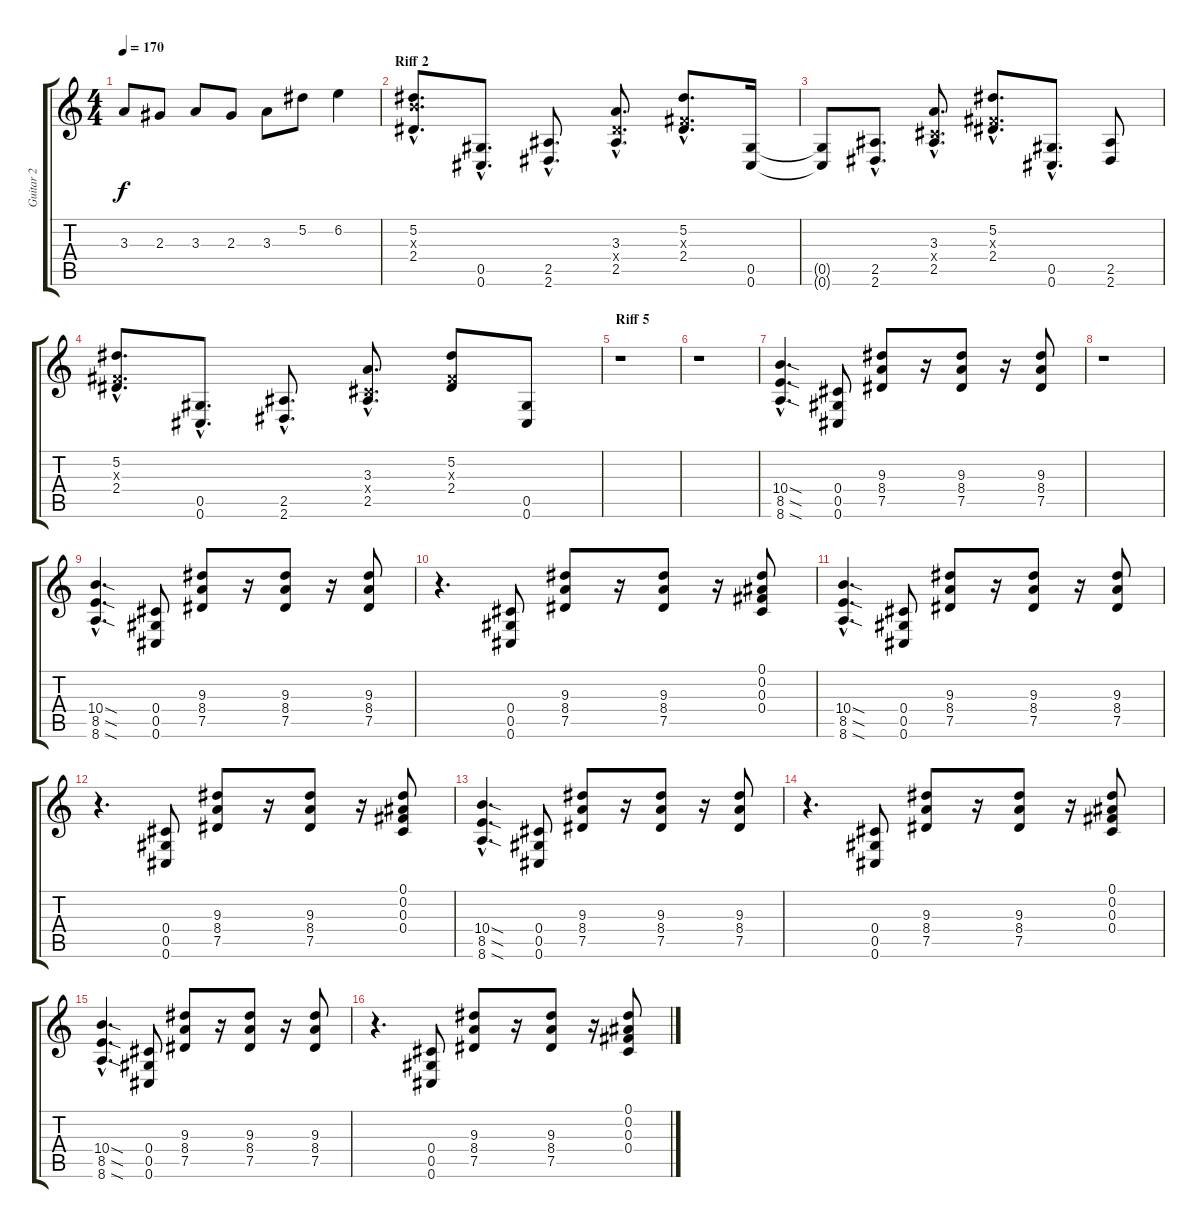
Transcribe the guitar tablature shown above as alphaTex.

\track ("Guitar 2" "Guitar 2") {instrument distortionguitar}
\staff {score tabs}
\tuning (Eb4 Bb3 Gb3 Db3 Ab2 Db2) {hide}
\ts (4 4)
\tempo 170
\clef g2
\ks c
3.3{t}.8{dy f} 2.3.8 3.3.8 2.3.8 3.3.8 5.2.8 6.2.4 |
\section ("" "Riff 2")
(5.2{hac} 5.3{hac x} 2.4{hac}).8{d} (0.5{hac} 0.6{hac}).8{d} (2.5{hac} 2.6{hac}).8{d} (3.3{hac} 2.4{hac x} 2.5{hac}).8{d} (5.2{hac} 0.3{hac x} 2.4{hac}).8{d} (0.5 0.6).16 |
(0.5{t} 0.6{t}).8 (2.5{hac} 2.6{hac}).8{d} (3.3{hac} 0.4{hac x} 2.5{hac}).8{d} (5.2{hac} 0.3{hac x} 2.4{hac}).8{d} (0.5{hac} 0.6{hac}).8{d} (2.5 2.6).8 |
(5.2{hac} 0.3{hac x} 2.4{hac}).8{d} (0.5{hac} 0.6{hac}).8{d} (2.5{hac} 2.6{hac}).8{d} (3.3{hac} 0.4{hac x} 2.5{hac}).8{d} (5.2 0.3{x} 2.4).8 (0.5 0.6).8 |
\section ("" "Riff 5")
r.1 |
r.1 |
(10.4{sod hac} 8.5{sod hac} 8.6{sod hac}).4{d} (0.4 0.5 0.6).8 (9.3 8.4 7.5).8 r.16 (9.3 8.4 7.5).8 r.16 (9.3 8.4 7.5).8 |
r.1 |
(10.4{sod hac} 8.5{sod hac} 8.6{sod hac}).4{d} (0.4 0.5 0.6).8 (9.3 8.4 7.5).8 r.16 (9.3 8.4 7.5).8 r.16 (9.3 8.4 7.5).8 |
r.4{d} (0.4 0.5 0.6).8 (9.3 8.4 7.5).8 r.16 (9.3 8.4 7.5).8 r.16 (0.1 0.2 0.3 0.4).8 |
(10.4{sod hac} 8.5{sod hac} 8.6{sod hac}).4{d} (0.4 0.5 0.6).8 (9.3 8.4 7.5).8 r.16 (9.3 8.4 7.5).8 r.16 (9.3 8.4 7.5).8 |
r.4{d} (0.4 0.5 0.6).8 (9.3 8.4 7.5).8 r.16 (9.3 8.4 7.5).8 r.16 (0.1 0.2 0.3 0.4).8 |
(10.4{sod hac} 8.5{sod hac} 8.6{sod hac}).4{d} (0.4 0.5 0.6).8 (9.3 8.4 7.5).8 r.16 (9.3 8.4 7.5).8 r.16 (9.3 8.4 7.5).8 |
r.4{d} (0.4 0.5 0.6).8 (9.3 8.4 7.5).8 r.16 (9.3 8.4 7.5).8 r.16 (0.1 0.2 0.3 0.4).8 |
(10.4{sod hac} 8.5{sod hac} 8.6{sod hac}).4{d} (0.4 0.5 0.6).8 (9.3 8.4 7.5).8 r.16 (9.3 8.4 7.5).8 r.16 (9.3 8.4 7.5).8 |
r.4{d} (0.4 0.5 0.6).8 (9.3 8.4 7.5).8 r.16 (9.3 8.4 7.5).8 r.16 (0.1 0.2 0.3 0.4).8
